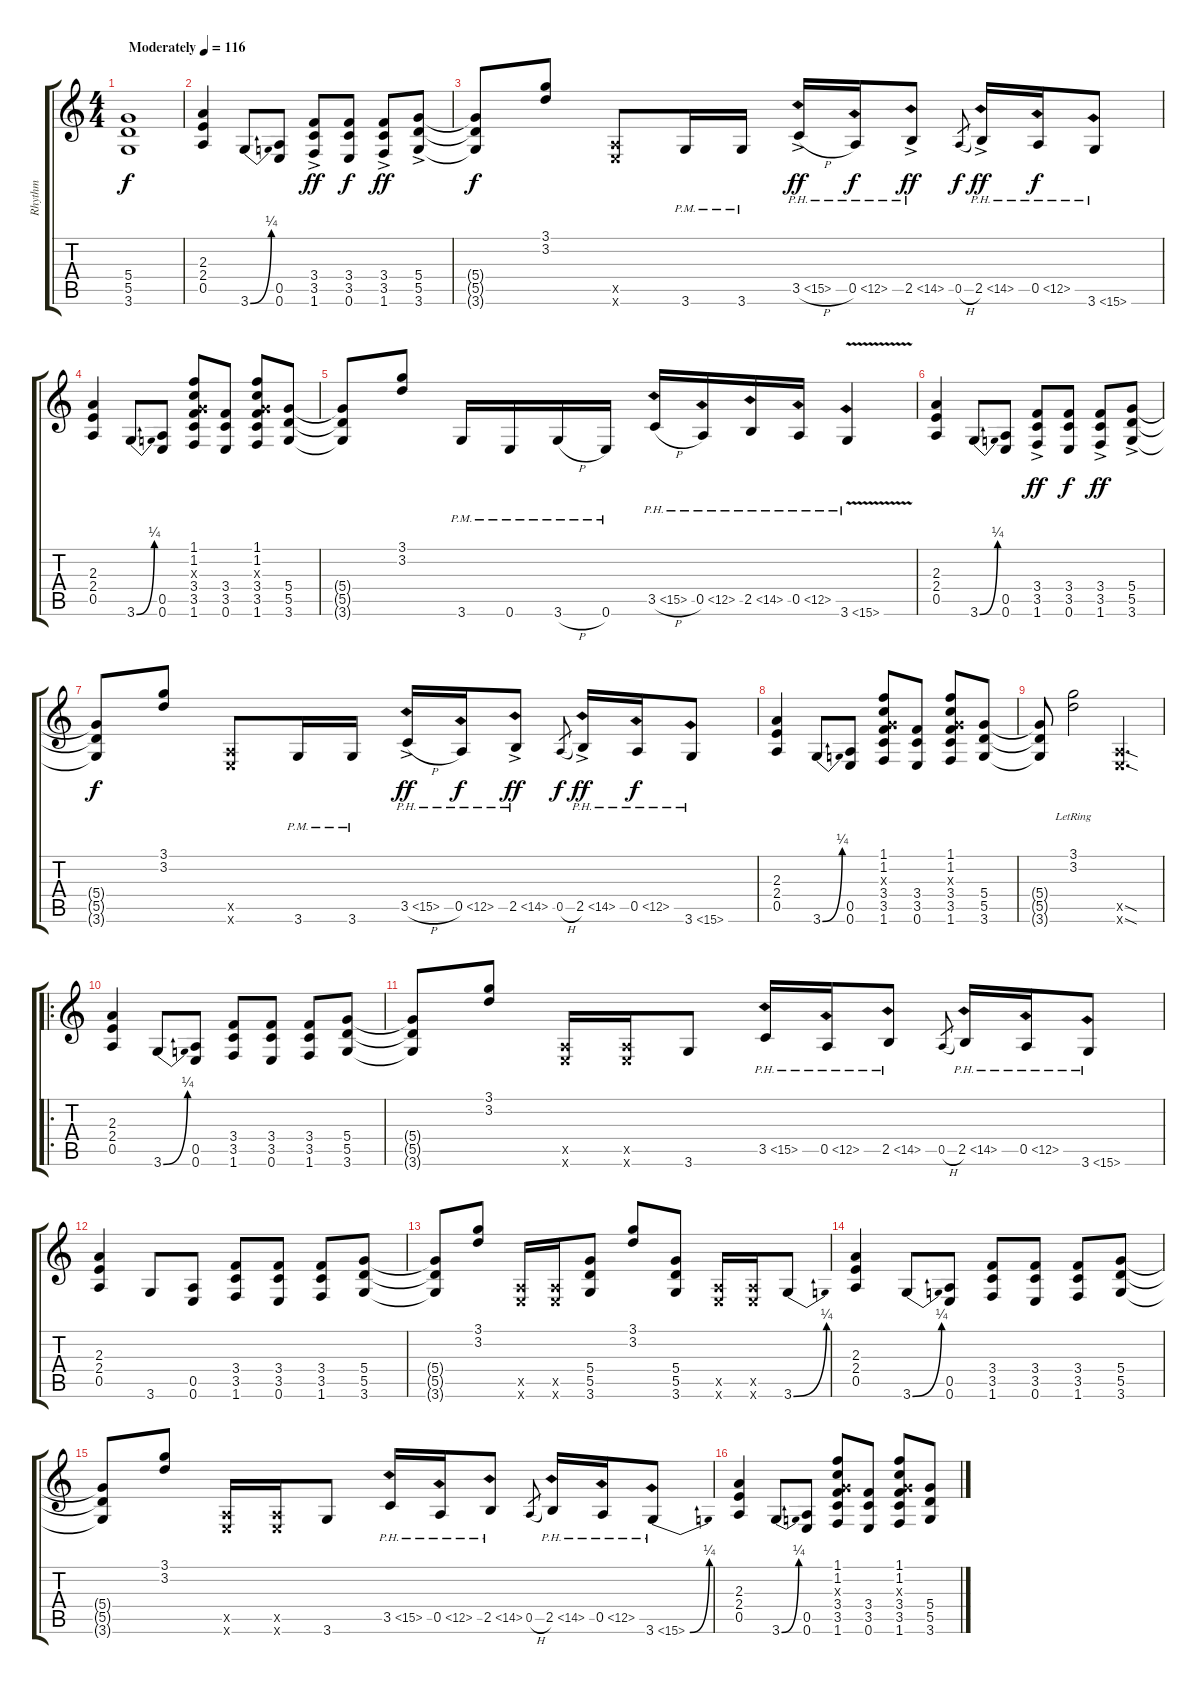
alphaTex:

\track ("Rhythm" "Rhythm") {instrument distortionguitar}
\staff {score tabs}
\tuning (E4 B3 G3 D3 A2 E2) {hide}
\ts (4 4)
\tempo (116 "Moderately")
\clef g2
\ks c
(5.4 5.5 3.6).1{dy f instrument distortionguitar} |
(2.3 2.4 0.5).4 3.6{be (bend 0 0 60 1)}.8 (0.5 0.6).8 (3.4{ac} 3.5{ac} 1.6{ac}).8{dy ff} (3.4 3.5 0.6).8{dy f} (3.4{ac} 3.5{ac} 1.6{ac}).8{dy ff} (5.4{ac} 5.5{ac} 3.6{ac}).8 |
(5.4{t} 5.5{t} 3.6{t}).8{dy f} (3.1 3.2).8 (0.5{x} 0.6{x}).8 3.6{pm}.16 3.6{pm}.16 3.5{ph 12 h ac}.16{dy ff} 0.5{ph 12}.16{dy f} 2.5{ph 12 ac}.8{dy ff} 0.5{h}.8{gr dy f} 2.5{ph 12 ac}.16{dy ff} 0.5{ph 12}.16{dy f} 3.6{ph 12}.8 |
(2.3 2.4 0.5).4 3.6{be (bend 0 0 60 1)}.8 (0.5 0.6).8 (1.1 1.2 0.3{x} 3.4 3.5 1.6).8 (3.4 3.5 0.6).8 (1.1 1.2 0.3{x} 3.4 3.5 1.6).8 (5.4 5.5 3.6).8 |
(5.4{t} 5.5{t} 3.6{t}).8 (3.1 3.2).8 3.6{pm}.16 0.6{pm}.16 3.6{h pm}.16 0.6{pm}.16 3.5{ph 12 h}.16 0.5{ph 12}.16 2.5{ph 12}.16 0.5{ph 12}.16 3.6{ph 12 v}.4 |
(2.3 2.4 0.5).4 3.6{be (bend 0 0 60 1)}.8 (0.5 0.6).8 (3.4{ac} 3.5{ac} 1.6{ac}).8{dy ff} (3.4 3.5 0.6).8{dy f} (3.4{ac} 3.5{ac} 1.6{ac}).8{dy ff} (5.4{ac} 5.5{ac} 3.6{ac}).8 |
(5.4{t} 5.5{t} 3.6{t}).8{dy f} (3.1 3.2).8 (0.5{x} 0.6{x}).8 3.6{pm}.16 3.6{pm}.16 3.5{ph 12 h ac}.16{dy ff} 0.5{ph 12}.16{dy f} 2.5{ph 12 ac}.8{dy ff} 0.5{h}.8{gr dy f} 2.5{ph 12 ac}.16{dy ff} 0.5{ph 12}.16{dy f} 3.6{ph 12}.8 |
(2.3 2.4 0.5).4 3.6{be (bend 0 0 60 1)}.8 (0.5 0.6).8 (1.1 1.2 0.3{x} 3.4 3.5 1.6).8 (3.4 3.5 0.6).8 (1.1 1.2 0.3{x} 3.4 3.5 1.6).8 (5.4 5.5 3.6).8 |
(5.4{t} 5.5{t} 3.6{t}).8 (3.1{lr} 3.2{lr}).2 (0.5{sod x} 0.6{sod x}).4{d} |
\ro
(2.3 2.4 0.5).4{instrument distortionguitar} 3.6{be (bend 0 0 60 1)}.8 (0.5 0.6).8 (3.4 3.5 1.6).8 (3.4 3.5 0.6).8 (3.4 3.5 1.6).8 (5.4 5.5 3.6).8 |
(5.4{t} 5.5{t} 3.6{t}).8 (3.1 3.2).8 (0.5{x} 0.6{x}).16 (0.5{x} 0.6{x}).16 3.6.8 3.5{ph 12}.16 0.5{ph 12}.16 2.5{ph 12}.8 0.5{h}.8{gr} 2.5{ph 12}.16 0.5{ph 12}.16 3.6{ph 12}.8 |
(2.3 2.4 0.5).4 3.6.8 (0.5 0.6).8 (3.4 3.5 1.6).8 (3.4 3.5 0.6).8 (3.4 3.5 1.6).8 (5.4 5.5 3.6).8 |
(5.4{t} 5.5{t} 3.6{t}).8 (3.1 3.2).8 (0.5{x} 0.6{x}).16 (0.5{x} 0.6{x}).16 (5.4 5.5 3.6).8 (3.1 3.2).8 (5.4 5.5 3.6).8 (0.5{x} 0.6{x}).16 (0.5{x} 0.6{x}).16 3.6{be (bend 0 0 60 1)}.8 |
(2.3 2.4 0.5).4{instrument distortionguitar} 3.6{be (bend 0 0 60 1)}.8 (0.5 0.6).8 (3.4 3.5 1.6).8 (3.4 3.5 0.6).8 (3.4 3.5 1.6).8 (5.4 5.5 3.6).8 |
(5.4{t} 5.5{t} 3.6{t}).8 (3.1 3.2).8 (0.5{x} 0.6{x}).16 (0.5{x} 0.6{x}).16 3.6.8 3.5{ph 12}.16 0.5{ph 12}.16 2.5{ph 12}.8 0.5{h}.8{gr} 2.5{ph 12}.16 0.5{ph 12}.16 3.6{be (bend 0 0 60 1) ph 12}.8 |
(2.3 2.4 0.5).4{instrument distortionguitar} 3.6{be (bend 0 0 60 1)}.8 (0.5 0.6).8 (1.1 1.2 0.3{x} 3.4 3.5 1.6).8 (3.4 3.5 0.6).8 (1.1 1.2 0.3{x} 3.4 3.5 1.6).8 (5.4 5.5 3.6).8
